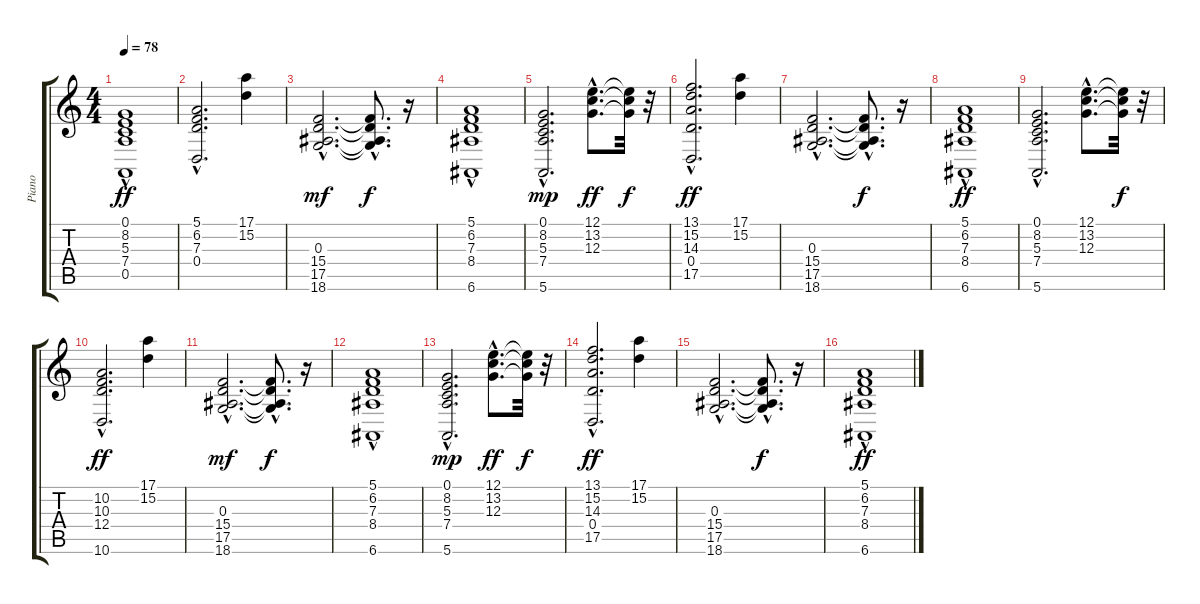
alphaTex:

\track ("Piano" "Piano") {instrument electricpiano2}
\staff {score tabs}
\tuning (E4 B3 G3 D3 A2 E2) {hide}
\ts (4 4)
\tempo 78
\clef g2
\ks c
(0.1{hac} 8.2{hac} 5.3{hac} 7.4{hac} 0.5).1{dy ff} |
(5.1 6.2 7.3{hac} 0.4{hac}).2{d} (17.1 15.2).4 |
(0.3{hac} 15.4{hac} 17.5{hac} 18.6{hac}).2{d dy mf} (0.3{hac t} 15.4{t} 17.5{t} 18.6{t}).8{d dy f} r.16 |
(5.1 6.2{hac} 7.3{hac} 8.4{hac} 6.6{hac}).1 |
(0.1 8.2 5.3 7.4{hac} 5.6{hac}).2{d dy mp} (12.1{hac} 13.2{hac} 12.3{hac}).8{d dy ff} (12.1{t} 13.2{t} 12.3{t}).32{dy f} r.32 |
(13.1{hac} 15.2 14.3 0.4{hac} 17.5{hac}).2{d dy ff} (17.1 15.2).4 |
(0.3{hac} 15.4{hac} 17.5{hac} 18.6{hac}).2{d} (0.3{hac t} 15.4{hac t} 17.5{hac t} 18.6{hac t}).8{d dy f} r.16 |
(5.1 6.2{hac} 7.3{hac} 8.4{hac} 6.6{hac}).1{dy ff} |
(0.1 8.2 5.3 7.4{hac} 5.6{hac}).2{d} (12.1{hac} 13.2{hac} 12.3{hac}).8{d} (12.1{t} 13.2{t} 12.3{t}).32{dy f} r.32 |
(10.2 10.3 12.4{hac} 10.6{hac}).2{d dy ff} (17.1 15.2).4 |
(0.3{hac} 15.4{hac} 17.5{hac} 18.6{hac}).2{d dy mf} (0.3{hac t} 15.4{t} 17.5{t} 18.6{t}).8{d dy f} r.16 |
(5.1 6.2{hac} 7.3{hac} 8.4{hac} 6.6{hac}).1 |
(0.1 8.2 5.3 7.4{hac} 5.6{hac}).2{d dy mp} (12.1{hac} 13.2{hac} 12.3{hac}).8{d dy ff} (12.1{t} 13.2{t} 12.3{t}).32{dy f} r.32 |
(13.1{hac} 15.2 14.3 0.4{hac} 17.5{hac}).2{d dy ff} (17.1 15.2).4 |
(0.3{hac} 15.4{hac} 17.5{hac} 18.6{hac}).2{d} (0.3{hac t} 15.4{hac t} 17.5{hac t} 18.6{hac t}).8{d dy f} r.16 |
(5.1 6.2{hac} 7.3{hac} 8.4{hac} 6.6{hac}).1{dy ff}
